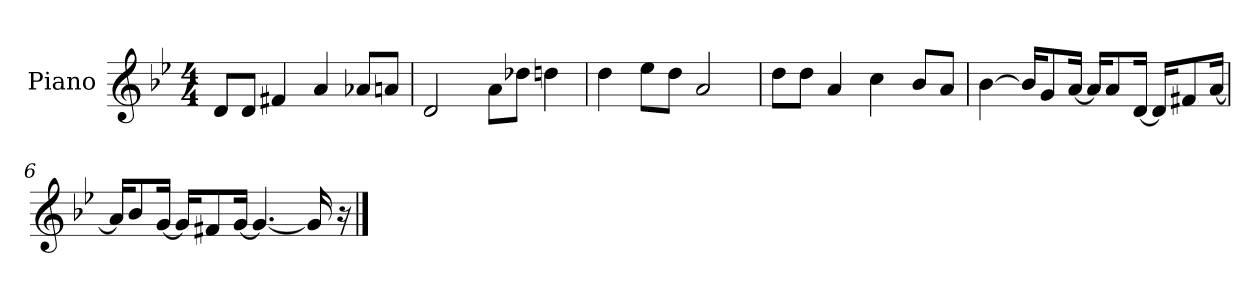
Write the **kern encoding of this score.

**kern
*part1
*staff1
*I"Piano
*I'P-no
*clefG2
*k[b-e-]
*M4/4
*MM90
=1
8d/L
8d/J
4f#X/
4a/
8a-X/L
8an/J
=2
2d/
8a\L
8dd-X\J
4ddn\
=3
4dd\
8ee-\L
8dd\J
2a/
=4
8dd\L
8dd\J
4a/
4cc\
8b-/L
8a/J
=5
[4b-\
16b-/KL]
8g/
[16a/Jk
16a/KL]
8a/
[16d/Jk
16d/KL]
8f#X/
[16a/Jk
!!LO:LB:g=z
=6
16a/KL]
8b-/
[16g/Jk
16g/KL]
8f#X/
[16g/Jk
4.g/_
16g/]
16r
==
*-
